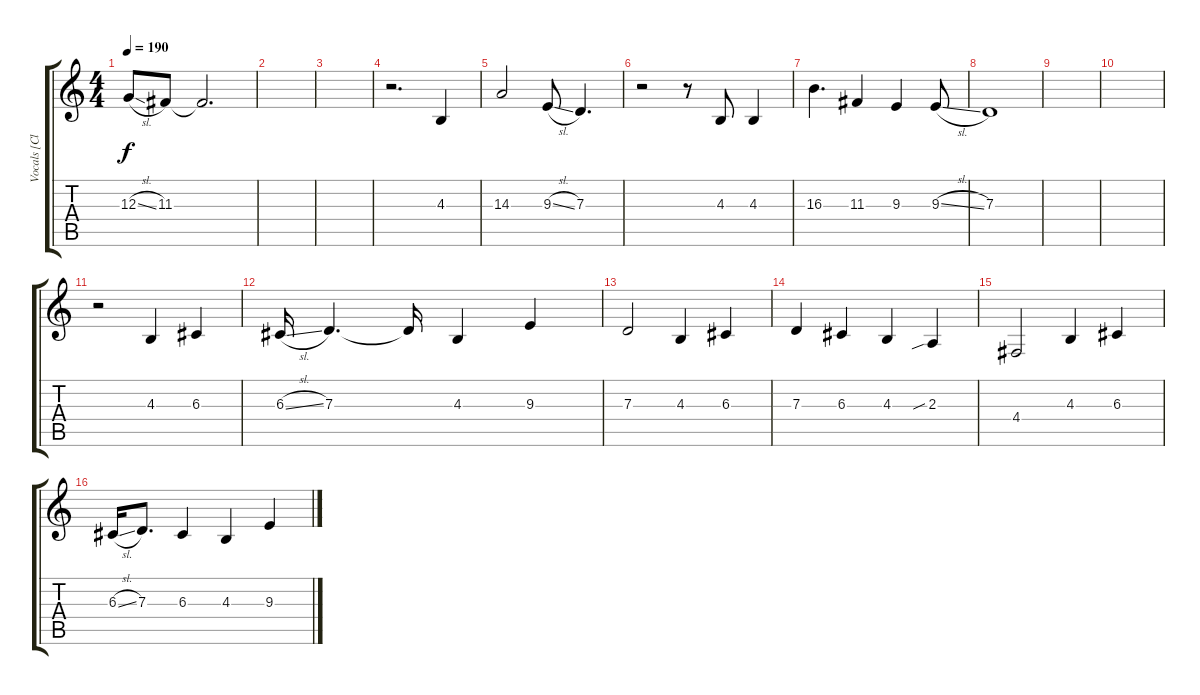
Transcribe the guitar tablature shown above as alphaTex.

\track ("Vocals [Clean]" "Vocals [Cl") {instrument lead6voice}
\staff {score tabs}
\tuning (E4 B3 G3 D3 A2 D2) {hide}
\ts (4 4)
\tempo 190
\clef g2
\ks c
12.3{sl}.8{dy f} 11.3.8 11.3{t}.2{d} |
|
|
r.2{d} 4.3.4 |
14.3.2 9.3{sl}.8 7.3.4{d} |
r.2 r.8 4.3.8 4.3.4 |
16.3.4{d} 11.3.4 9.3.4 9.3{sl}.8 |
7.3.1 |
|
|
r.2 4.3.4 6.3.4 |
6.3{sl}.16 7.3.4{d} 7.3{t}.16 4.3.4 9.3.4 |
7.3.2 4.3.4 6.3.4 |
7.3.4 6.3.4 4.3.4 2.3{sib}.4 |
4.4.2 4.3.4 6.3.4 |
6.3{sl}.16 7.3.8{d} 6.3.4 4.3.4 9.3.4
